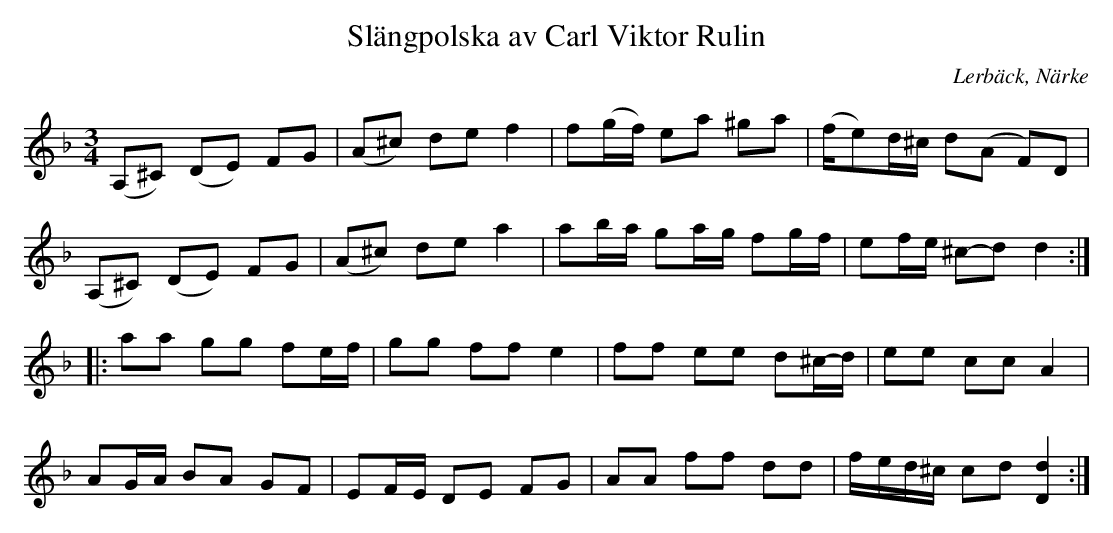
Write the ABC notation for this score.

X:1
T:Slängpolska av Carl Viktor Rulin
L:1/8
M:3/4
O: Lerbäck, Närke
K:Dm
(A,-^C) (D-E) FG | (A-^c) de f2 | f(g/-f/) ea ^ga | (f/-e)/d/^c/ d(A- F)D |
(A,-^C) (D-E) FG | (A-^c) de a2 | ab/-a/ ga/-g/ fg/-f/ | ef/e/ ^c-d d2 ::
aa gg fe/f/ | gg ff e2 | ff ee d^c/-d/ | ee cc A2 |
AG/-A/ BA GF | EF/-E/ DE FG | AA ff dd | f/-e/d/^c/ c-d [Dd]2 :|
